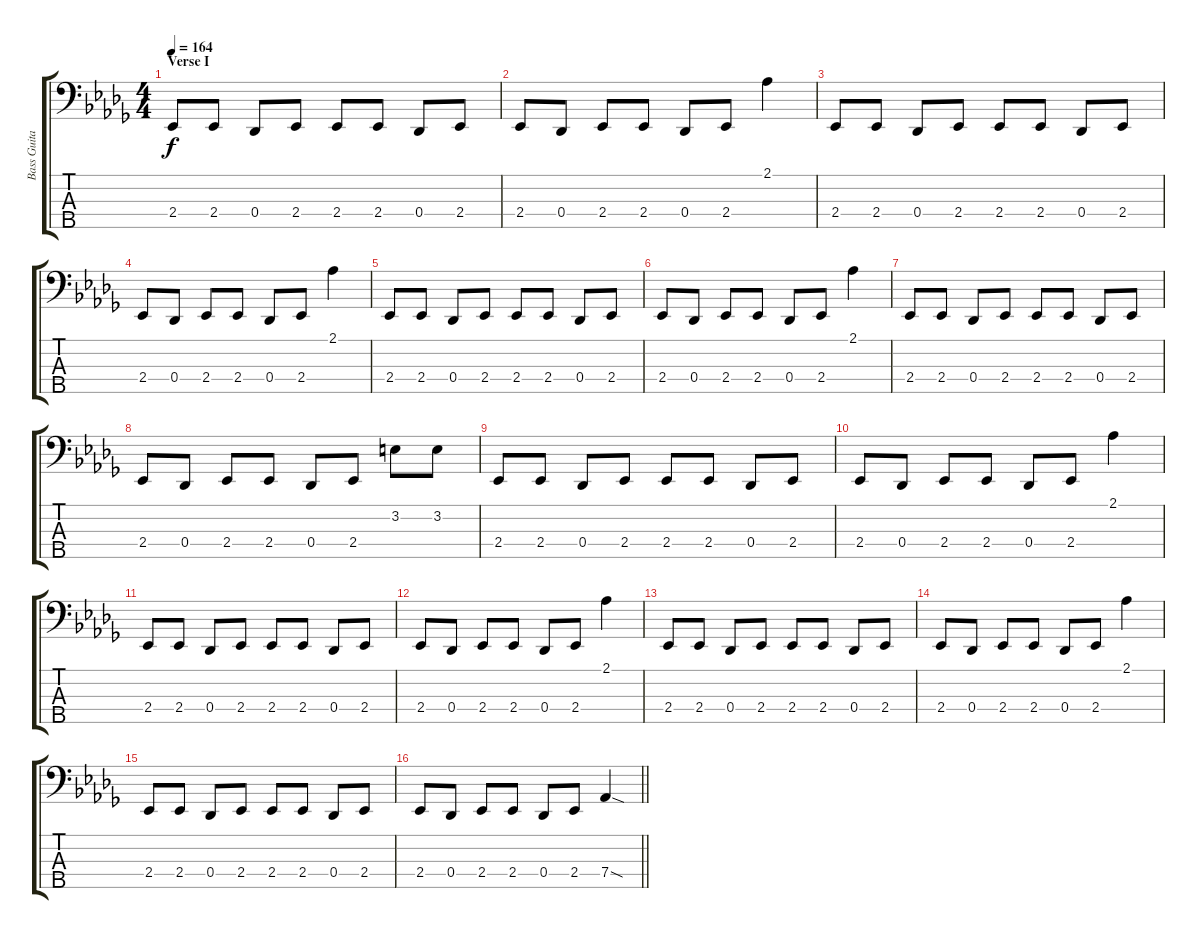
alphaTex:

\track ("Bass Guitar" "Bass Guita") {instrument electricbassfinger}
\staff {score tabs}
\tuning (Gb2 Db2 Ab1 Db1 Ab0) {hide}
\ts (4 4)
\section ("" "Verse I")
\tempo 164
\clef f4
\ks db
2.4.8{dy f} 2.4.8 0.4.8 2.4.8 2.4.8 2.4.8 0.4.8 2.4.8 |
2.4.8 0.4.8 2.4.8 2.4.8 0.4.8 2.4.8 2.1.4 |
2.4.8 2.4.8 0.4.8 2.4.8 2.4.8 2.4.8 0.4.8 2.4.8 |
2.4.8 0.4.8 2.4.8 2.4.8 0.4.8 2.4.8 2.1.4 |
2.4.8 2.4.8 0.4.8 2.4.8 2.4.8 2.4.8 0.4.8 2.4.8 |
2.4.8 0.4.8 2.4.8 2.4.8 0.4.8 2.4.8 2.1.4 |
2.4.8 2.4.8 0.4.8 2.4.8 2.4.8 2.4.8 0.4.8 2.4.8 |
2.4.8 0.4.8 2.4.8 2.4.8 0.4.8 2.4.8 3.2.8 3.2.8 |
2.4.8 2.4.8 0.4.8 2.4.8 2.4.8 2.4.8 0.4.8 2.4.8 |
2.4.8 0.4.8 2.4.8 2.4.8 0.4.8 2.4.8 2.1.4 |
2.4.8 2.4.8 0.4.8 2.4.8 2.4.8 2.4.8 0.4.8 2.4.8 |
2.4.8 0.4.8 2.4.8 2.4.8 0.4.8 2.4.8 2.1.4 |
2.4.8 2.4.8 0.4.8 2.4.8 2.4.8 2.4.8 0.4.8 2.4.8 |
2.4.8 0.4.8 2.4.8 2.4.8 0.4.8 2.4.8 2.1.4 |
2.4.8 2.4.8 0.4.8 2.4.8 2.4.8 2.4.8 0.4.8 2.4.8 |
\barLineRight lightlight
2.4.8 0.4.8 2.4.8 2.4.8 0.4.8 2.4.8 7.4{sod}.4
